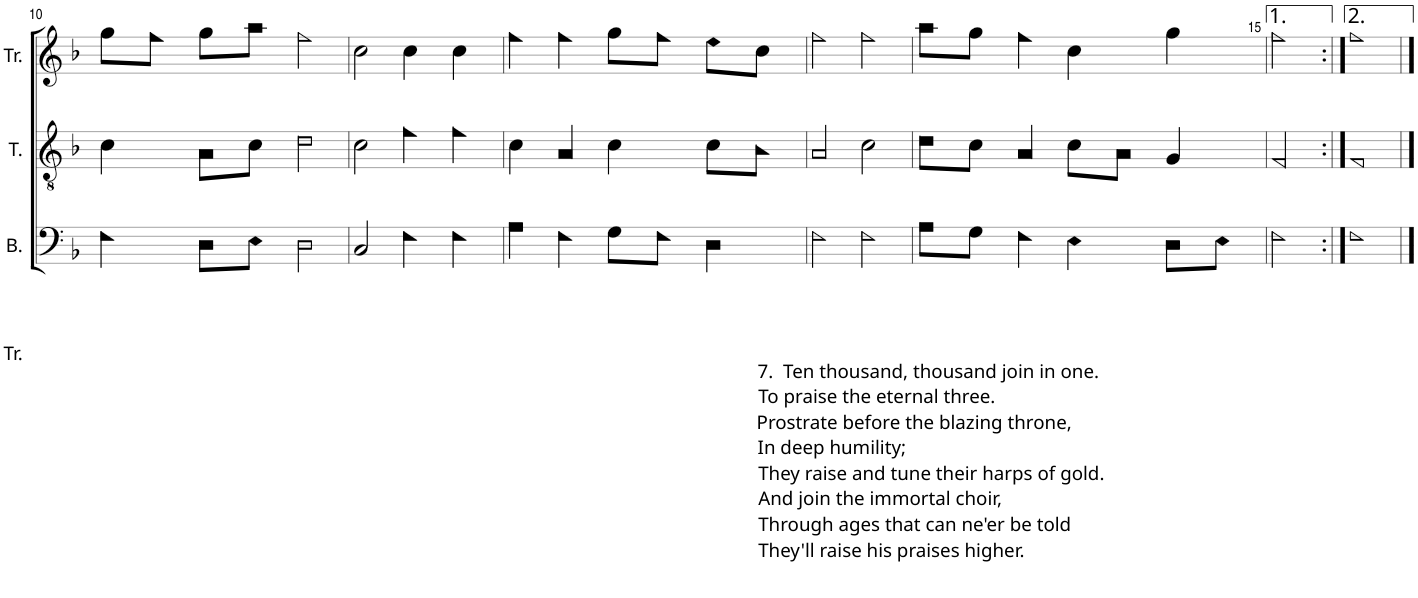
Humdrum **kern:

**kern	**kern	**kern
*part3	*part2	*part1
*staff3	*staff2	*staff1
*I"B.	*I"T.	*I"Tr.
*I'B.	*I'T.	*I'Tr.
!!LO:PB:g=z
*clefF4	*clefGv2	*clefG2
*k[b-]	*k[b-]	*k[b-]
*M4/4	*M4/4	*M4/4
*met(c)	*met(c)	*met(c)
=10	=10	=10
4F!\	4c!\	8gg!\L
.	.	8ff!\J
8D!\L	8A!\L	8gg!\L
8E!\J	8c!\J	8aa!\J
2D!\	2d!\	2ff!\
=11	=11	=11
2C!/	2c!\	2cc!\
4F!\	4f!\	4cc!\
4F!\	4f!\	4cc!\
=12	=12	=12
4A!\	4c!\	4ff!\
4F!\	4A!/	4ff!\
8G!\L	4c!\	8gg!\L
8F!\J	.	8ff!\J
4D!\	8c!\L	8ee!\L
.	8B-!\J	8cc!\J
=13	=13	=13
2F!\	2A!/	2ff!\
!LO:TX:b:t=7.  Ten thousand, thousand join in one.	!	!
!LO:TX:b:t=To praise the eternal three.	!	!
!LO:TX:b:t=Prostrate before the blazing throne,	!	!
!LO:TX:b:t=In deep humility;	!	!
!LO:TX:b:t=They raise and tune their harps of gold.	!	!
!LO:TX:b:t=And join the immortal choir,	!	!
!LO:TX:b:t=Through ages that can ne'er be told	!	!
!LO:TX:b:t=They'll raise his praises higher.	!	!
2F!\	2c!\	2ff!\
=14	=14	=14
8A!\L	8d!\L	8aa!\L
8G!\J	8c!\J	8gg!\J
4F!\	4A!/	4ff!\
4E!\	8c!\L	4cc!\
.	8A!\J	.
8D!\L	4G!/	4gg!\
8E!\J	.	.
=15	=15	=15
2F!\	2F!/	2ff!\
=16:|!	=16:|!	=16:|!
1F!	1F!	1ff!
==	==	==
*-	*-	*-
